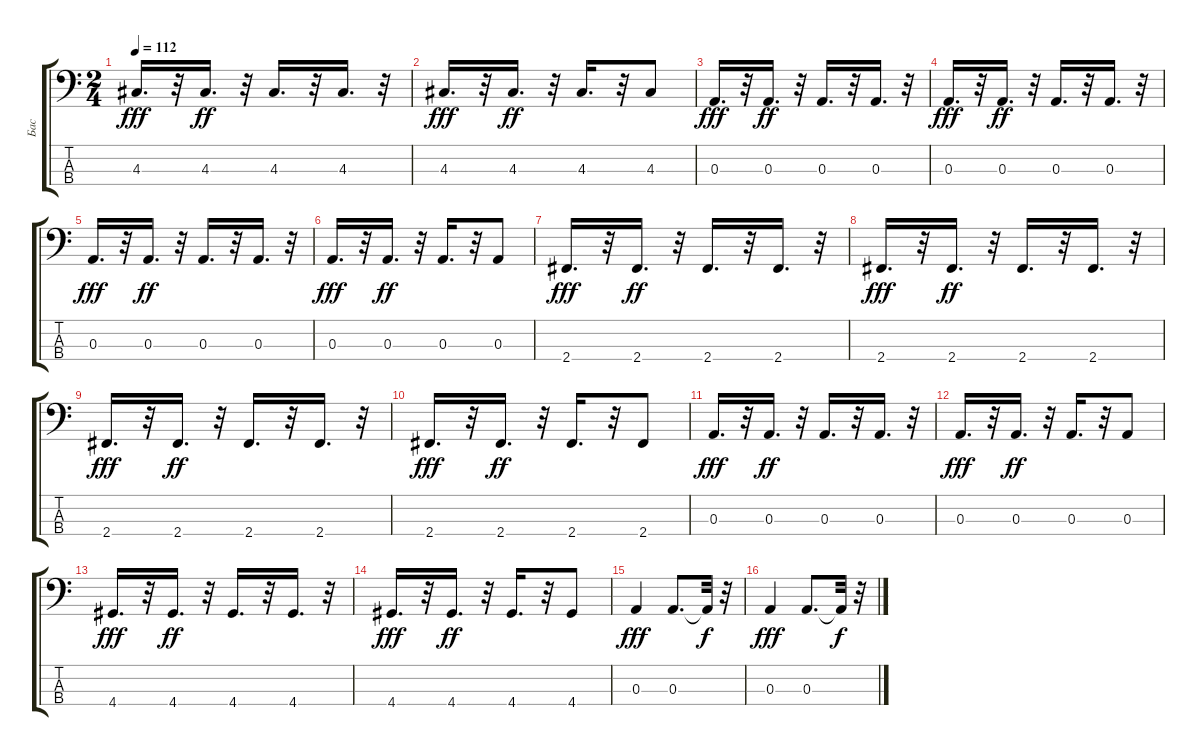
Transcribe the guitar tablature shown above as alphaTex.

\track ("Бас" "Бас") {instrument electricbassfinger}
\staff {score tabs}
\tuning (G2 D2 A1 E1) {hide}
\ts (2 4)
\tempo 112
\clef f4
\ks c
4.3.16{d dy fff} r.32 4.3.16{d dy ff} r.32 4.3.16{d} r.32 4.3.16{d} r.32 |
4.3.16{d dy fff} r.32 4.3.16{d dy ff} r.32 4.3.16{d} r.32 4.3.8 |
0.3.16{d dy fff} r.32 0.3.16{d dy ff} r.32 0.3.16{d} r.32 0.3.16{d} r.32 |
0.3.16{d dy fff} r.32 0.3.16{d dy ff} r.32 0.3.16{d} r.32 0.3.16{d} r.32 |
0.3.16{d dy fff} r.32 0.3.16{d dy ff} r.32 0.3.16{d} r.32 0.3.16{d} r.32 |
0.3.16{d dy fff} r.32 0.3.16{d dy ff} r.32 0.3.16{d} r.32 0.3.8 |
2.4.16{d dy fff} r.32 2.4.16{d dy ff} r.32 2.4.16{d} r.32 2.4.16{d} r.32 |
2.4.16{d dy fff} r.32 2.4.16{d dy ff} r.32 2.4.16{d} r.32 2.4.16{d} r.32 |
2.4.16{d dy fff} r.32 2.4.16{d dy ff} r.32 2.4.16{d} r.32 2.4.16{d} r.32 |
2.4.16{d dy fff} r.32 2.4.16{d dy ff} r.32 2.4.16{d} r.32 2.4.8 |
0.3.16{d dy fff} r.32 0.3.16{d dy ff} r.32 0.3.16{d} r.32 0.3.16{d} r.32 |
0.3.16{d dy fff} r.32 0.3.16{d dy ff} r.32 0.3.16{d} r.32 0.3.8 |
4.4.16{d dy fff} r.32 4.4.16{d dy ff} r.32 4.4.16{d} r.32 4.4.16{d} r.32 |
4.4.16{d dy fff} r.32 4.4.16{d dy ff} r.32 4.4.16{d} r.32 4.4.8 |
0.3.4{dy fff} 0.3.8{d} 0.3{t}.32{dy f} r.32 |
0.3.4{dy fff} 0.3.8{d} 0.3{t}.32{dy f} r.32
